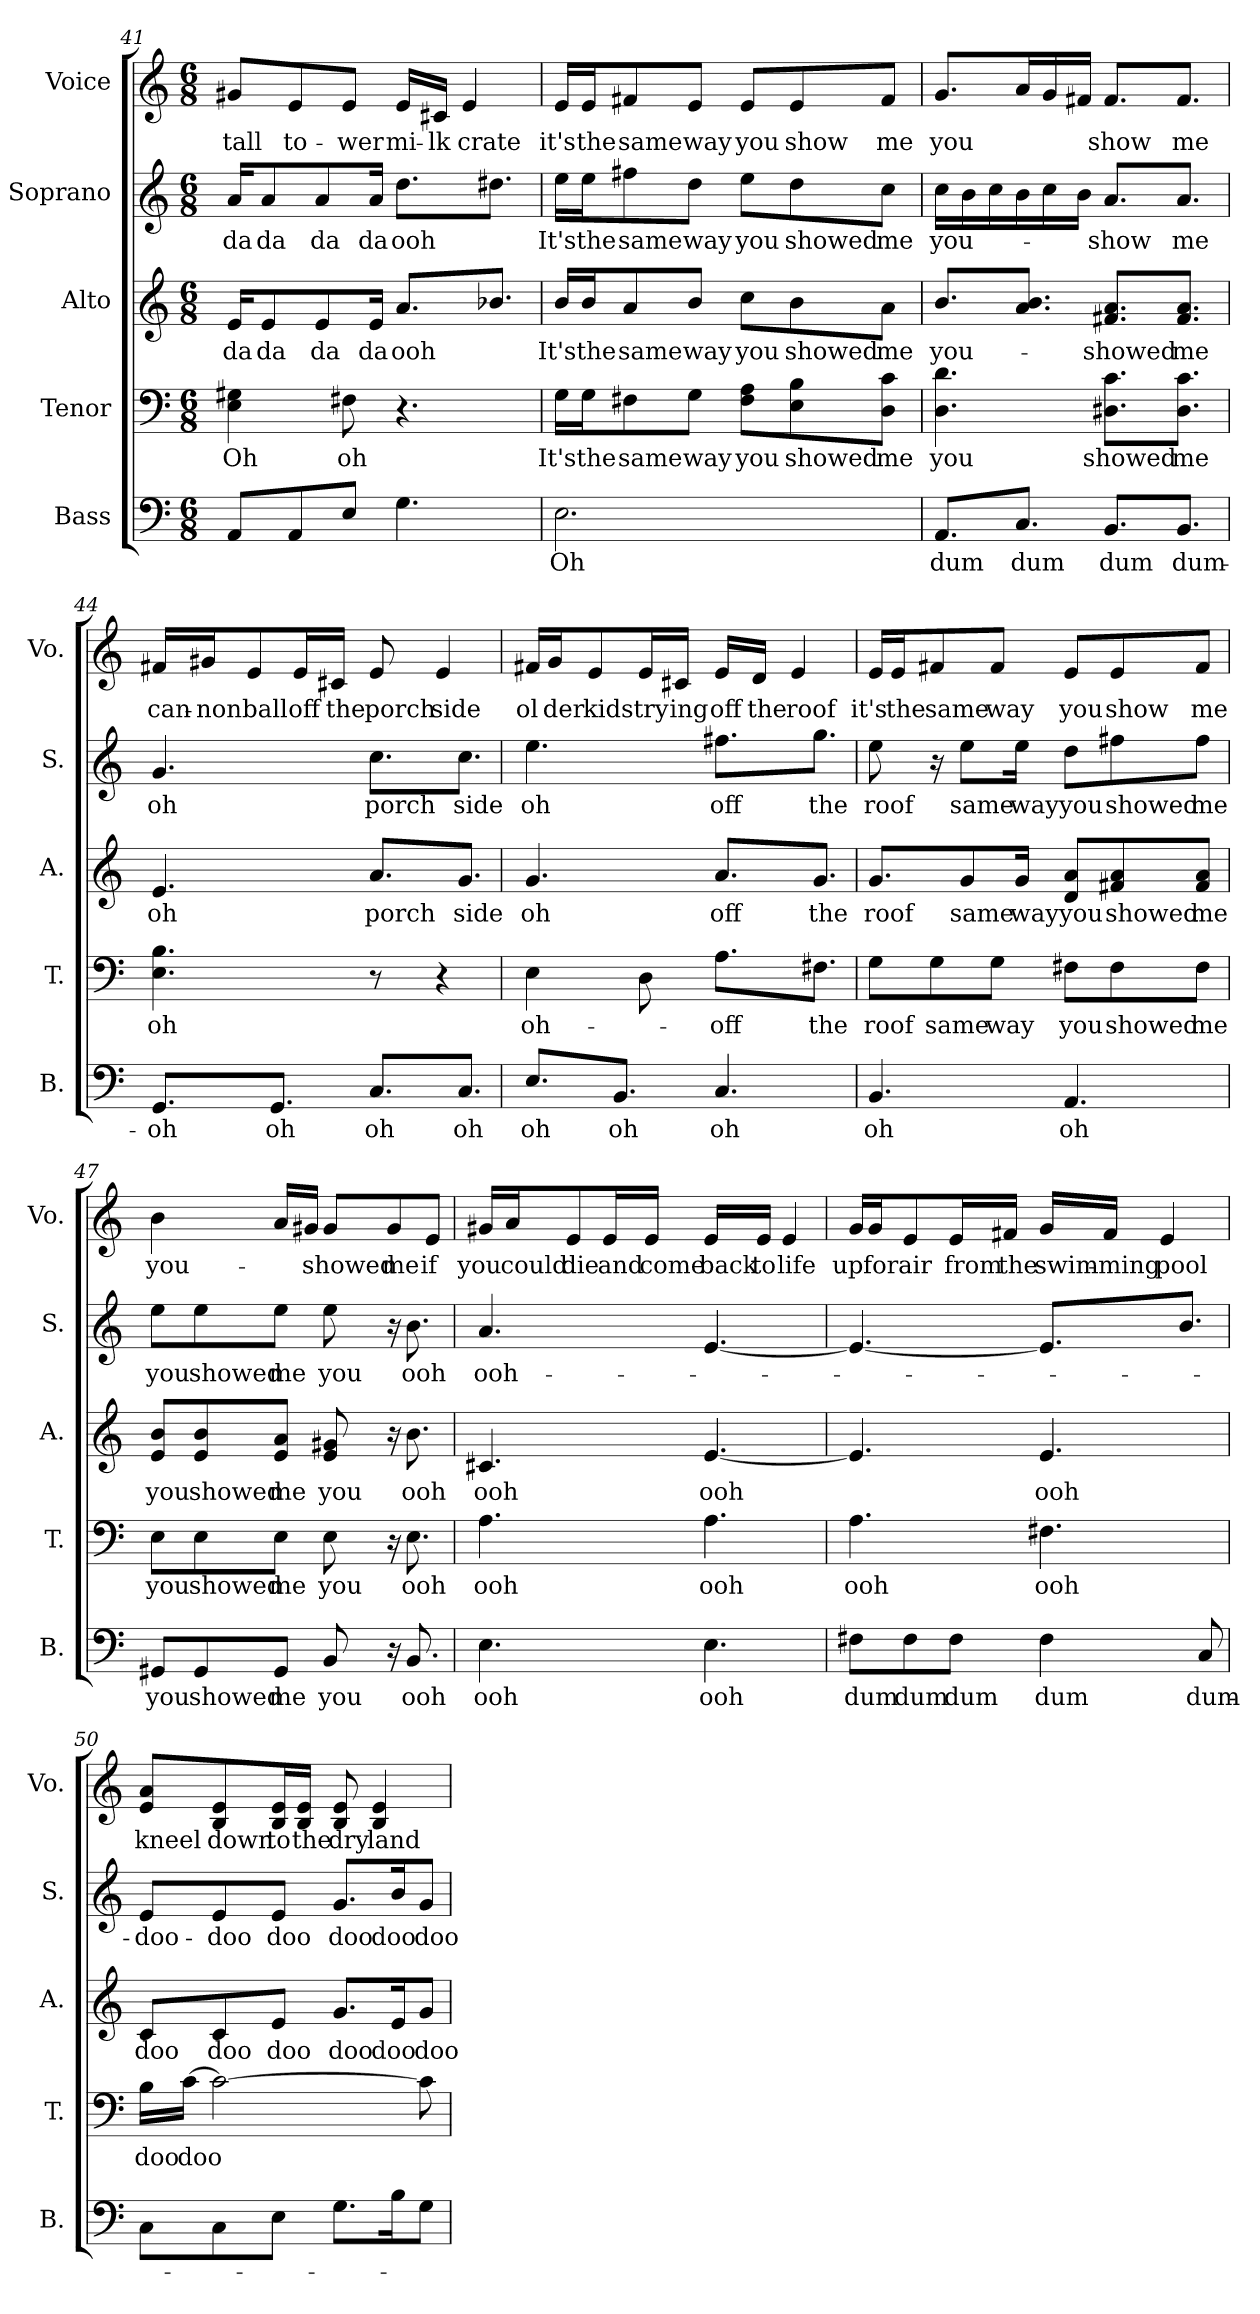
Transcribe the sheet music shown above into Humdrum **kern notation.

**kern	**text	**kern	**text	**kern	**text	**kern	**text	**kern	**text
*part5	*part5	*part4	*part4	*part3	*part3	*part2	*part2	*part1	*part1
*staff5	*staff5	*staff4	*staff4	*staff3	*staff3	*staff2	*staff2	*staff1	*staff1
*I"Bass	*	*I"Tenor	*	*I"Alto	*	*I"Soprano	*	*I"Voice	*
*I'B.	*	*I'T.	*	*I'A.	*	*I'S.	*	*I'Vo.	*
*clefF4	*	*clefF4	*	*clefG2	*	*clefG2	*	*clefG2	*
*k[]	*	*k[]	*	*k[]	*	*k[]	*	*k[]	*
*M6/8	*	*M6/8	*	*M6/8	*	*M6/8	*	*M6/8	*
=41	=41	=41	=41	=41	=41	=41	=41	=41	=41
8AA/L	.	4E\ 4G#X\	Oh	16e/KL	da	16a/KL	da	8g#X/L	tall
.	.	.	.	8e/	da	8a/	da	.	.
8AA/	.	.	.	.	.	.	.	8e/	to-
.	.	.	.	8e/	da	8a/	da	.	.
8E/J	.	8F#X\	oh	.	.	.	.	8e/J	-wer
.	.	.	.	16e/Jk	da	16a/Jk	da	.	.
4.G\	.	4.r	.	8.a/L	ooh	8.dd\L	ooh	16e/LL	mi-
.	.	.	.	.	.	.	.	16c#X/JJ	-lk
.	.	.	.	.	.	.	.	4e/	crate
.	.	.	.	8.b-X/J	.	8.dd#X\J	.	.	.
!!LO:LB:g=z
=42	=42	=42	=42	=42	=42	=42	=42	=42	=42
2.E\	Oh	16G\LL	It's	16b/LL	It's	16ee\LL	It's	16e/LL	-it's
.	.	16G\J	the	16b/J	the	16ee\J	the	16e/J	the
.	.	8F#X\	same	8a/	same	8ff#X\	same	8f#X/	same
.	.	8G\J	way	8b/J	way	8dd\J	way	8e/J	way
.	.	8F#\ 8A\L	you	8cc\L	you	8ee\L	you	8e/L	you
.	.	8E\ 8B\	showed	8b\	showed	8dd\	showed	8e/	show
.	.	8D\ 8c\J	me	8a\J	me	8cc\J	me	8f#/J	me
=43	=43	=43	=43	=43	=43	=43	=43	=43	=43
8.AA/L	dum	4.D\ 4.d\	you	8.b/L	you-	16cc\LL	you-	8.g/L	you
.	.	.	.	.	.	16b\	.	.	.
.	.	.	.	.	.	16cc\	.	.	.
8.C/J	dum	.	.	8.a/ 8.b/J	.	16b\	.	16a/L	.
.	.	.	.	.	.	16cc\	.	16g/	.
.	.	.	.	.	.	16b\JJ	.	16f#X/JJ	.
8.BB/L	dum	8.D#X\ 8.c\L	showed	8.f#X/ 8.a/L	-showed	8.a/L	-show	8.f#/L	show
8.BB/J	dum-	8.D#\ 8.c\J	me	8.f#/ 8.a/J	me	8.a/J	me	8.f#/J	me
!!LO:PB:g=z
=44	=44	=44	=44	=44	=44	=44	=44	=44	=44
8.GG/L	oh	4.E\ 4.B\	oh	4.e/	oh	4.g/	oh	16f#X/LL	can-
.	.	.	.	.	.	.	.	16g#X/J	-non
.	.	.	.	.	.	.	.	8e/	ball
8.GG/J	oh	.	.	.	.	.	.	.	.
.	.	.	.	.	.	.	.	16e/L	off
.	.	.	.	.	.	.	.	16c#X/JJ	the
8.C/L	oh	8r	.	8.a/L	porch	8.cc\L	porch	8e/	porch
.	.	4r	.	.	.	.	.	4e/	side
8.C/J	oh	.	.	8.g/J	side	8.cc\J	side	.	.
=45	=45	=45	=45	=45	=45	=45	=45	=45	=45
8.E/L	oh	4E\	oh-	4.g/	oh	4.ee\	oh	16f#X/LL	ol
.	.	.	.	.	.	.	.	16g/J	der
.	.	.	.	.	.	.	.	8e/	kids
8.BB/J	oh	.	.	.	.	.	.	.	.
.	.	8D\	.	.	.	.	.	16e/L	try
.	.	.	.	.	.	.	.	16c#X/JJ	ing
4.C/	oh	8.A\L	-off	8.a/L	off	8.ff#X\L	off	16e/LL	off
.	.	.	.	.	.	.	.	16d/JJ	the
.	.	.	.	.	.	.	.	4e/	roof
.	.	8.F#X\J	the	8.g/J	the	8.gg\J	the	.	.
!!LO:LB:g=z
=46	=46	=46	=46	=46	=46	=46	=46	=46	=46
4.BB/	oh	8G\L	roof	8.g/L	roof	8ee\	roof	16e/LL	-it's
.	.	.	.	.	.	.	.	16e/J	the
.	.	8G\	same	.	.	16r	.	8f#X/	same
.	.	.	.	8g/	same	8ee\L	same	.	.
.	.	8G\J	way	.	.	.	.	8f#/J	way
.	.	.	.	16g/Jk	way	16ee\Jk	way	.	.
4.AA/	oh	8F#X\L	you	8d/ 8a/L	you	8dd\L	you	8e/L	you
.	.	8F#\	showed	8f#X/ 8a/	showed	8ff#X\	showed	8e/	show
.	.	8F#\J	me	8f#/ 8a/J	me	8ff#\J	me	8f#/J	me
=47	=47	=47	=47	=47	=47	=47	=47	=47	=47
8GG#X/L	you	8E\L	you	8e/ 8b/L	you	8ee\L	you	4b\	you-
8GG#/	showed	8E\	showed	8e/ 8b/	showed	8ee\	showed	.	.
8GG#/J	me	8E\J	me	8e/ 8a/J	me	8ee\J	me	16a/LL	.
.	.	.	.	.	.	.	.	16g#X/JJ	.
8BB/	you	8E\	you	8e/ 8g#X/	you	8ee\	you	8g#/L	-showed
16r	.	16r	.	16r	.	16r	.	8g#/	me
8.BB/	ooh	8.E\	ooh	8.b\	ooh	8.b\	ooh	.	.
.	.	.	.	.	.	.	.	8e/J	if
!!LO:PB:g=z
=48	=48	=48	=48	=48	=48	=48	=48	=48	=48
4.E\	ooh	4.A\	ooh	4.c#X/	ooh	4.a/	ooh-	16g#X/LL	you
.	.	.	.	.	.	.	.	16a/J	could
.	.	.	.	.	.	.	.	8e/	die
.	.	.	.	.	.	.	.	16e/L	and
.	.	.	.	.	.	.	.	16e/JJ	come
4.E\	ooh	4.A\	ooh	[4.e/	ooh	[4.e/	.	16e/LL	back
.	.	.	.	.	.	.	.	16e/JJ	to
.	.	.	.	.	.	.	.	4e/	life
=49	=49	=49	=49	=49	=49	=49	=49	=49	=49
8F#X\L	dum	4.A\	ooh	4.e/]	.	4.e/_	.	16g/LL	up
.	.	.	.	.	.	.	.	16g/J	for
8F#\	dum	.	.	.	.	.	.	8e/	air
8F#\J	dum	.	.	.	.	.	.	16e/L	from
.	.	.	.	.	.	.	.	16f#X/JJ	the
4F#\	dum	4.F#X\	ooh	4.e/	ooh	8.e/L]	.	16g/LL	swim-
.	.	.	.	.	.	.	.	16f#/JJ	-ming
.	.	.	.	.	.	.	.	4e/	pool
.	.	.	.	.	.	8.b/J	.	.	.
8C/	dum-	.	.	.	.	.	.	.	.
!!LO:LB:g=z
=50	=50	=50	=50	=50	=50	=50	=50	=50	=50
8C\L	.	16B\LL	doo	8c/L	doo	8e/L	-doo-	8e/ 8a/L	kneel
.	.	[16c\JJ	doo	.	.	.	.	.	.
8C\	.	2c\_	.	8c/	doo	8e/	-doo	8B/ 8e/	down
8E\J	.	.	.	8e/J	doo	8e/J	doo	16B/ 16e/L	to
.	.	.	.	.	.	.	.	16B/ 16e/JJ	the
8.G\L	.	.	.	8.g/L	doo	8.g/L	doo	8B/ 8e/	dry
.	.	.	.	.	.	.	.	4B/ 4e/	land
16B\K	.	.	.	16e/K	doo	16b/K	doo	.	.
8G\J	.	8c\]	.	8g/J	doo	8g/J	doo	.	.
=	=	=	=	=	=	=	=	=	=
*-	*-	*-	*-	*-	*-	*-	*-	*-	*-
